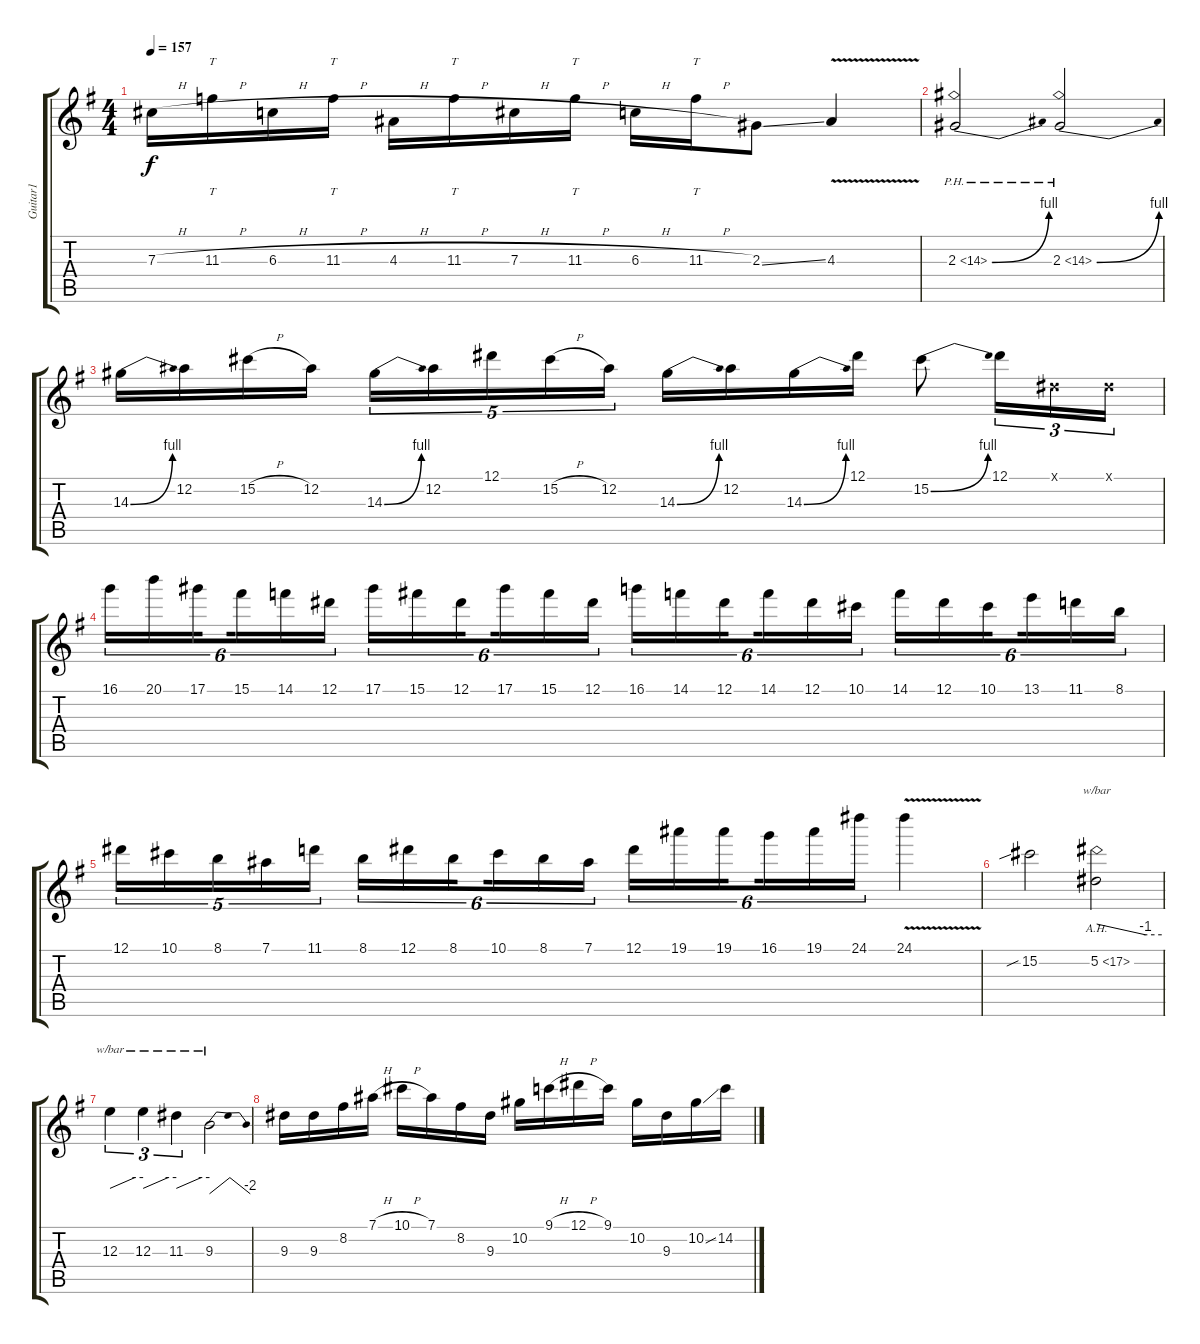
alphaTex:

\track ("Guitar1" "Guitar1") {instrument distortionguitar}
\staff {score tabs}
\tuning (Eb4 Bb3 Gb3 Db3 Ab2 Eb2) {hide}
\ts (4 4)
\tempo 157
\clef g2
\ks eminor
7.3{h}.16{dy f} 11.3{h}.16{tt} 6.3{h}.16 11.3{h}.16{tt} 4.3{h}.16 11.3{h}.16{tt} 7.3{h}.16 11.3{h}.16{tt} 6.3{h}.16 11.3{h}.16{tt} 2.3{ss}.8 4.3{v}.4 |
2.3{be (bend 0 0 60 4) ph 12}.2 2.3{be (bend 0 0 60 4) ph 12}.2 |
14.3{be (bend 0 0 60 4)}.16 12.2.16 15.2{h}.16 12.2.16 14.3{be (bend 0 0 60 4)}.16{tu (5 4)} 12.2.16{tu (5 4)} 12.1.16{tu (5 4)} 15.2{h}.16{tu (5 4)} 12.2.16{tu (5 4)} 14.3{be (bend 0 0 60 4)}.16 12.2.16 14.3{be (bend 0 0 60 4)}.16 12.1.16 15.2{be (bend 0 0 60 4)}.8 12.1.16{tu (3 2)} 0.1{x}.16{tu (3 2)} 0.1{x}.16{tu (3 2)} |
16.1.16{tu (6 4)} 20.1.16{tu (6 4)} 17.1.16{tu (6 4) beam splitsecondary} 15.1.16{tu (6 4)} 14.1.16{tu (6 4)} 12.1.16{tu (6 4)} 17.1.16{tu (6 4)} 15.1.16{tu (6 4)} 12.1.16{tu (6 4) beam splitsecondary} 17.1.16{tu (6 4)} 15.1.16{tu (6 4)} 12.1.16{tu (6 4)} 16.1.16{tu (6 4)} 14.1.16{tu (6 4)} 12.1.16{tu (6 4) beam splitsecondary} 14.1.16{tu (6 4)} 12.1.16{tu (6 4)} 10.1.16{tu (6 4)} 14.1.16{tu (6 4)} 12.1.16{tu (6 4)} 10.1.16{tu (6 4) beam splitsecondary} 13.1.16{tu (6 4)} 11.1.16{tu (6 4)} 8.1.16{tu (6 4)} |
12.1.16{tu (5 4)} 10.1.16{tu (5 4)} 8.1.16{tu (5 4)} 7.1.16{tu (5 4)} 11.1.16{tu (5 4)} 8.1.16{tu (6 4)} 12.1.16{tu (6 4)} 8.1.16{tu (6 4) beam splitsecondary} 10.1.16{tu (6 4)} 8.1.16{tu (6 4)} 7.1.16{tu (6 4)} 12.1.16{tu (6 4)} 19.1.16{tu (6 4)} 19.1.16{tu (6 4) beam splitsecondary} 16.1.16{tu (6 4)} 19.1.16{tu (6 4)} 24.1.16{tu (6 4)} 24.1{v}.4 |
15.2{sib}.2 5.2{ah 12}.2{tbe (custom default 0 0 45 -4 60 -4)} |
12.3.4{tu (3 2) tbe (custom default 0 -4 45 0 60 0)} 12.3.4{tu (3 2) tbe (custom default 0 -4 45 0 60 0)} 11.3.4{tu (3 2) tbe (custom default 0 -4 45 0 60 0)} 9.3.2{tbe (dip default 0 -8 10 0 30 0 60 -8)} |
9.3.16 9.3.16 8.2.16 7.1{h}.16 10.1{h}.16 7.1.16 8.2.16 9.3.16 10.2.16 9.1{h}.16 12.1{h}.16 9.1.16 10.2.16 9.3.16 10.2{ss}.16 14.2.16
